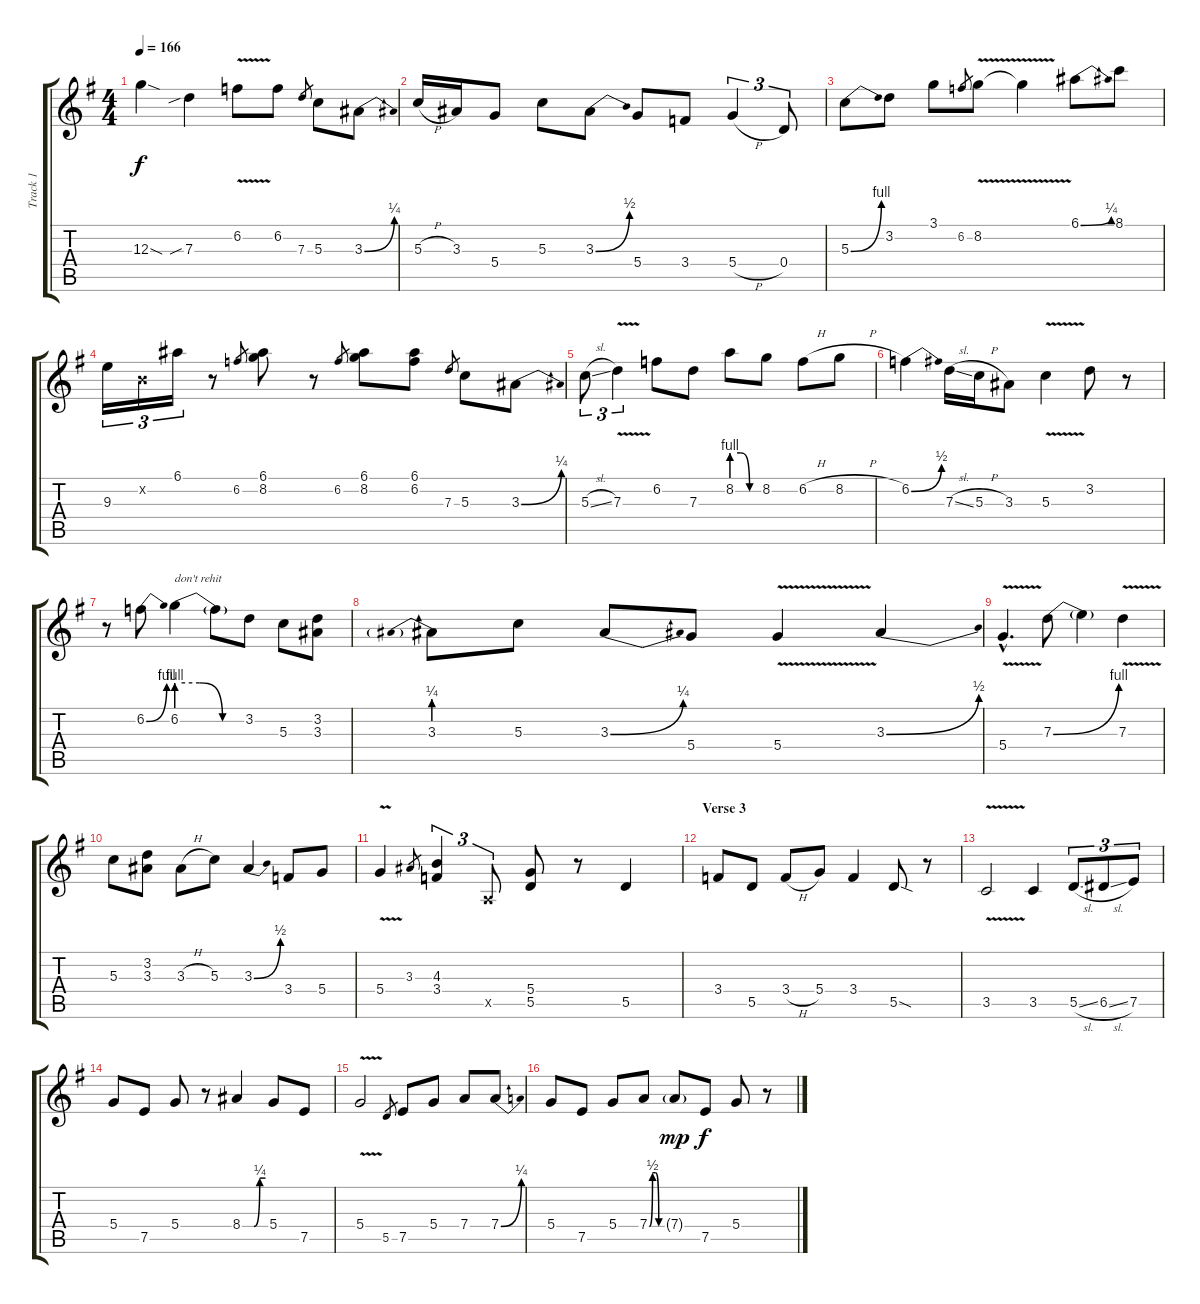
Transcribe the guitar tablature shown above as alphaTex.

\track ("Track 1" "Track 1") {instrument overdrivenguitar}
\staff {score tabs}
\tuning (E4 B3 G3 D3 A2 E2) {hide}
\ts (4 4)
\tempo 166
\clef g2
\ks g
12.3{sod}.4{dy f} 7.3{sib}.4 6.2{v}.8 6.2.8 7.3.8{gr} 5.3.8 3.3{be (bend 0 0 60 1)}.8 |
5.3{h}.16 3.3.16 5.4.8 5.3.8 3.3{be (bend 0 0 60 2)}.8 5.4.8 3.4.8 5.4{h}.4{tu (3 2)} 0.4.8{tu (3 2)} |
5.3{be (bend 0 0 60 4)}.8 3.2.8 3.1.8 6.2.8{gr} 8.2{v}.8 8.2{t}.4 6.1{be (bend 0 0 60 1)}.8 8.1.8 |
9.3.16{tu (3 2)} 0.2{x}.16{tu (3 2)} 6.1.16{tu (3 2)} r.8 6.2.8{gr} (6.1 8.2).8 r.8 6.2.8{gr} (6.1 8.2).8 (6.1 6.2).8 7.3.8{gr} 5.3.8 3.3{be (bend 0 0 60 1)}.8 |
5.3{sl}.8{tu (3 2)} 7.3{v}.4{tu (3 2)} 6.2.8 7.3.8 8.2{be (custom 0 4 20 4 40 0 60 0)}.8 8.2.8 6.2{h}.8 8.2{h}.8 |
6.2{be (bend 0 0 60 2)}.4 7.3{sl}.16 5.3{h}.16 3.3.8 5.3{v}.4 3.2.8 r.8 |
r.8 6.2{be (bend 0 0 60 4)}.8 6.2{be (custom 0 4 20 4 40 0 60 0)}.4{txt "don't rehit"} 6.2{t}.8 3.2.8 5.3.8 (3.2 3.3).8 |
3.3{be (prebend 0 1 60 1)}.8 5.3.8 3.3{be (bend 0 0 60 1)}.8 5.4.8 5.4{v}.4 3.3{be (bend 0 0 60 2)}.4 |
5.4{v hac}.4{d} 7.3{be (bend 0 0 60 4)}.8 7.3{t}.4 7.3{v}.4 |
5.3.8 (3.2 3.3).8 3.3{h}.8 5.3.8 3.3{be (bend 0 0 60 2)}.4 3.4.8 5.4.8 |
5.4{v}.4 3.3.8{gr} (4.3 3.4).4{tu (3 2)} 0.5{x}.8{tu (3 2)} (5.4 5.5).8 r.8 5.5.4 |
\section ("" "Verse 3")
3.4.8 5.5.8 3.4{h}.8 5.4.8 3.4.4 5.5{sod}.8 r.8 |
3.5{v}.2 3.5.4 5.5{sl}.8{tu (3 2)} 6.5{sl}.8{tu (3 2)} 7.5.8{tu (3 2)} |
5.4.8 7.5.8 5.4.8 r.8 8.4{be (custom 0 0 30 0 45 1 60 1)}.4 5.4.8 7.5.8 |
5.4{v}.2 5.5.8{gr} 7.5.8 5.4.8 7.4.8 7.4{be (bend 0 0 60 1)}.8 |
5.4.8 7.5.8 5.4.8 7.4{be (custom 0 0 15 2 30 2 45 0 60 0)}.8 7.4{g}.8{dy mp} 7.5.8{dy f} 5.4.8 r.8
